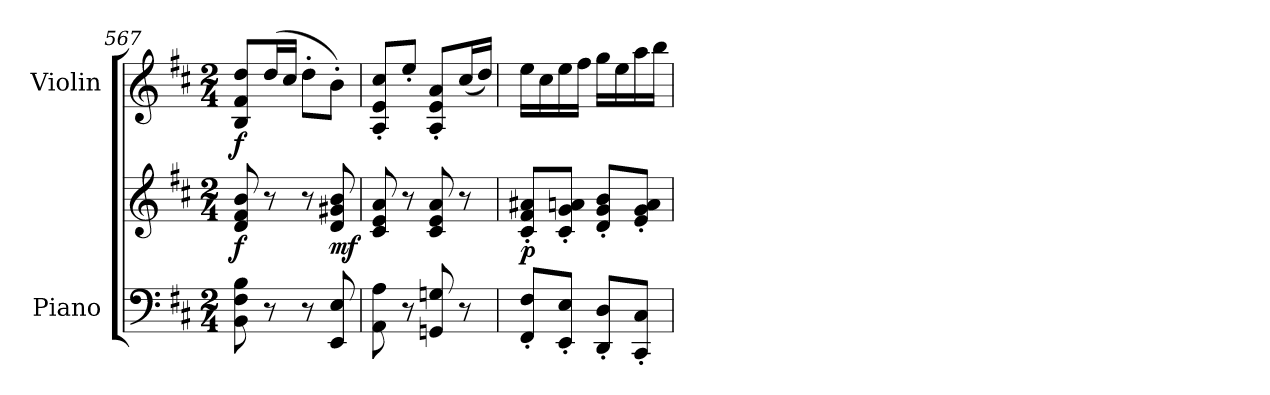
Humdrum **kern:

**kern	**kern	**dynam	**kern	**dynam
*part2	*part2	*part2	*part1	*part1
*staff3	*staff2	*staff2/3	*staff1	*staff1
*I"Piano	*	*	*I"Violin	*
*I'Pno.	*	*	*I'Vln.	*
*clefF4	*clefG2	*	*clefG2	*
*k[f#c#]	*k[f#c#]	*	*k[f#c#]	*
*M2/4	*M2/4	*	*M2/4	*
=567	=567	=567	=567	=567
!	!	!LO:DY:b	!	!LO:DY:b
8BB\ 8F#\ 8B\	8d/ 8f#/ 8b/	f	8B/ 8f#/ 8dd/L	f
8r	8r	.	(16dd/L	.
.	.	.	16cc#/JJ	.
8r	8r	.	8dd'\L	.
!	!	!LO:DY:b	!	!
8EE/ 8E/	8d/ 8g#X/ 8b/	mf	8b'\J)	.
=568	=568	=568	=568	=568
8AA\ 8A\	8c#/ 8e/ 8a/	.	8A/' 8e/' 8cc#/'L	.
8r	8r	.	8ee'/J	.
8GGn/ 8Gn/	8c#/ 8e/ 8a/	.	8A/' 8e/' 8a/'L	.
8r	8r	.	(16cc#/L	.
.	.	.	16dd/JJ)	.
!!LO:LB:g=z
=569	=569	=569	=569	=569
!	!	!LO:DY:b	!	!
8FF#/' 8F#/'L	8c#/' 8f#/' 8a#X/'L	p	16ee\LL	.
.	.	.	16cc#\	.
8EE/' 8E/'J	8c#/' 8g/' 8an/'J	.	16ee\	.
.	.	.	16ff#\JJ	.
8DD/' 8D/'L	8d/' 8g/' 8b/'L	.	16gg\LL	.
.	.	.	16ee\	.
8CC#/' 8C#/'J	8e/' 8g/' 8a/'J	.	16aa\	.
.	.	.	16bb\JJ	.
=	=	=	=	=
*-	*-	*-	*-	*-
